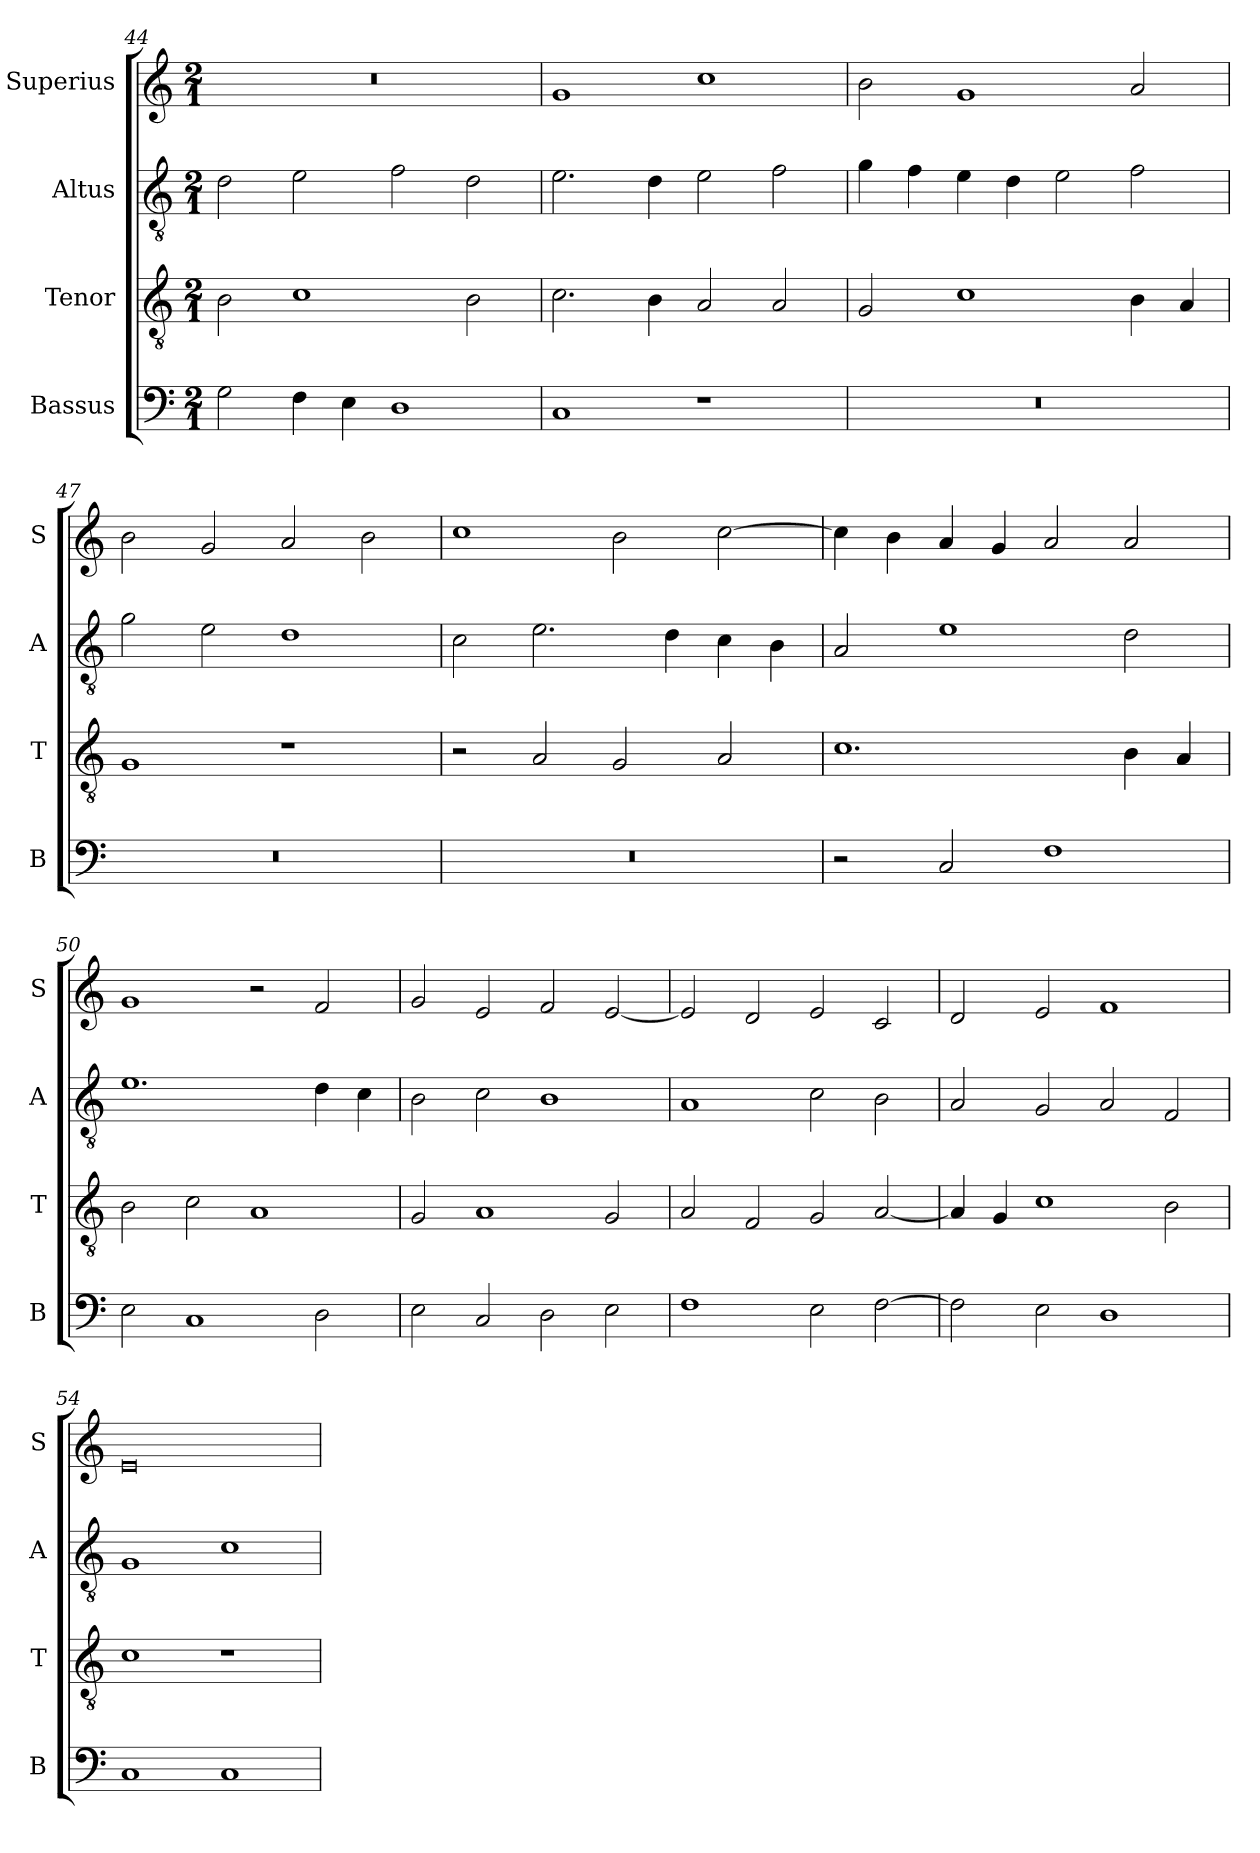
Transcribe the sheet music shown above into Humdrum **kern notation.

**kern	**kern	**kern	**kern
*part4	*part3	*part2	*part1
*staff4	*staff3	*staff2	*staff1
*I"Bassus	*I"Tenor	*I"Altus	*I"Superius
*I'B	*I'T	*I'A	*I'S
*clefF4	*clefGv2	*clefGv2	*clefG2
*k[]	*k[]	*k[]	*k[]
*C:	*C:	*C:	*C:
*M2/1	*M2/1	*M2/1	*M2/1
=44	=44	=44	=44
2G	2B	2d	0r
4F	1c	2e	.
4E	.	.	.
1D	.	2f	.
.	2B	2d	.
=45	=45	=45	=45
1C	2.c	2.e	1g
.	4B	4d	.
1r	2A	2e	1cc
.	2A	2f	.
=46	=46	=46	=46
0r	2G	4g	2b
.	.	4f	.
.	1c	4e	1g
.	.	4d	.
.	.	2e	.
.	4B	2f	2a
.	4A	.	.
=47	=47	=47	=47
0r	1G	2g	2b
.	.	2e	2g
.	1r	1d	2a
.	.	.	2b
=48	=48	=48	=48
0r	2r	2c	1cc
.	2A	2.e	.
.	2G	.	2b
.	.	4d	.
.	2A	4c	[2cc
.	.	4B	.
=49	=49	=49	=49
2r	1.c	2A	4cc]
.	.	.	4b
2C	.	1e	4a
.	.	.	4g
1F	.	.	2a
.	4B	2d	2a
.	4A	.	.
=50	=50	=50	=50
2E	2B	1.e	1g
1C	2c	.	.
.	1A	.	2r
2D	.	4d	2f
.	.	4c	.
=51	=51	=51	=51
2E	2G	2B	2g
2C	1A	2c	2e
2D	.	1B	2f
2E	2G	.	[2e
=52	=52	=52	=52
1F	2A	1A	2e]
.	2F	.	2d
2E	2G	2c	2e
[2F	[2A	2B	2c
=53	=53	=53	=53
2F]	4A]	2A	2d
.	4G	.	.
2E	1c	2G	2e
1D	.	2A	1f
.	2B	2F	.
=54	=54	=54	=54
1C	1c	1G	0e
1C	1r	1c	.
=	=	=	=
*-	*-	*-	*-
